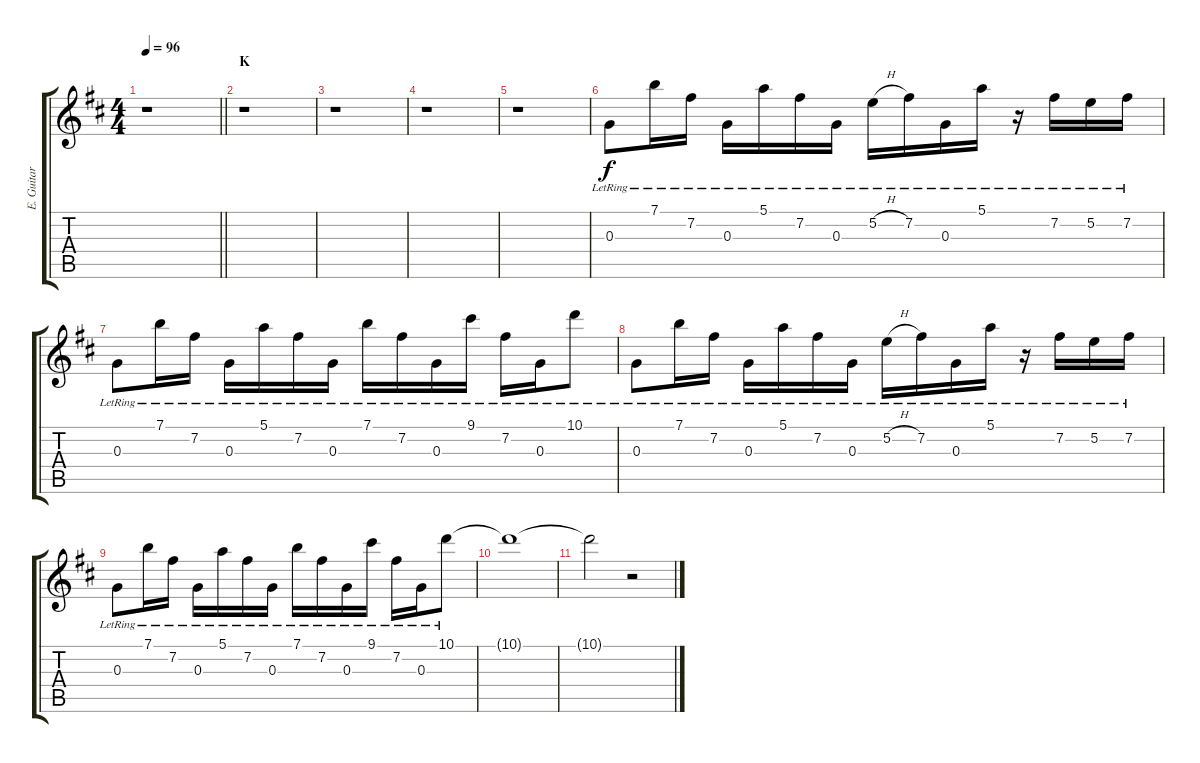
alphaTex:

\track ("E. Guitar V" "E. Guitar ") {instrument electricguitarclean}
\staff {score tabs}
\tuning (E4 B3 G3 D3 A2 E2) {hide}
\ts (4 4)
\tempo 96
\clef g2
\barLineRight lightlight
\ks d
r.1{dy f} |
\section ("" "K")
r.1 |
r.1 |
r.1 |
r.1 |
0.3{lr}.8 7.1{lr}.16 7.2{lr}.16 0.3{lr}.16 5.1{lr}.16 7.2{lr}.16 0.3{lr}.16 5.2{h lr}.16 7.2{lr}.16 0.3{lr}.16 5.1{lr}.16 r.16 7.2{lr}.16 5.2{lr}.16 7.2{lr}.16 |
0.3{lr}.8 7.1{lr}.16 7.2{lr}.16 0.3{lr}.16 5.1{lr}.16 7.2{lr}.16 0.3{lr}.16 7.1{lr}.16 7.2{lr}.16 0.3{lr}.16 9.1{lr}.16 7.2{lr}.16 0.3{lr}.16 10.1{lr}.8 |
0.3{lr}.8 7.1{lr}.16 7.2{lr}.16 0.3{lr}.16 5.1{lr}.16 7.2{lr}.16 0.3{lr}.16 5.2{h lr}.16 7.2{lr}.16 0.3{lr}.16 5.1{lr}.16 r.16 7.2{lr}.16 5.2{lr}.16 7.2{lr}.16 |
0.3{lr}.8 7.1{lr}.16 7.2{lr}.16 0.3{lr}.16 5.1{lr}.16 7.2{lr}.16 0.3{lr}.16 7.1{lr}.16 7.2{lr}.16 0.3{lr}.16 9.1{lr}.16 7.2{lr}.16 0.3{lr}.16 10.1{lr}.8 |
10.1{t}.1 |
10.1{t}.2 r.2
